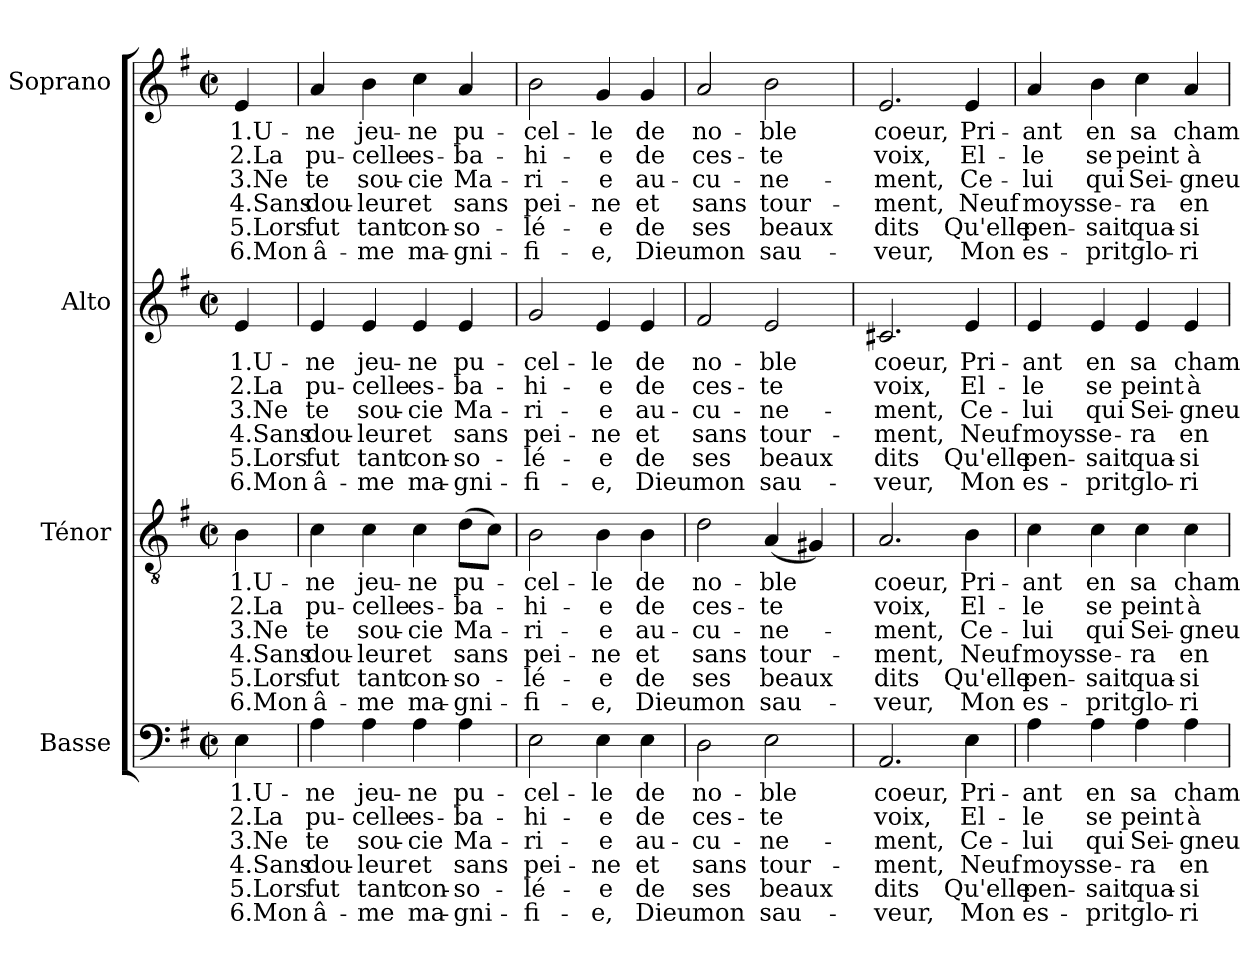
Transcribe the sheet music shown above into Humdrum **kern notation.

**kern	**text	**text	**text	**text	**text	**text	**kern	**text	**text	**text	**text	**text	**text	**kern	**text	**text	**text	**text	**text	**text	**kern	**text	**text	**text	**text	**text	**text
*part4	*part4	*part4	*part4	*part4	*part4	*part4	*part3	*part3	*part3	*part3	*part3	*part3	*part3	*part2	*part2	*part2	*part2	*part2	*part2	*part2	*part1	*part1	*part1	*part1	*part1	*part1	*part1
*staff4	*staff4	*staff4	*staff4	*staff4	*staff4	*staff4	*staff3	*staff3	*staff3	*staff3	*staff3	*staff3	*staff3	*staff2	*staff2	*staff2	*staff2	*staff2	*staff2	*staff2	*staff1	*staff1	*staff1	*staff1	*staff1	*staff1	*staff1
*I"Basse	*	*	*	*	*	*	*I"Ténor	*	*	*	*	*	*	*I"Alto	*	*	*	*	*	*	*I"Soprano	*	*	*	*	*	*
*I'B.	*	*	*	*	*	*	*I'T.	*	*	*	*	*	*	*I'A.	*	*	*	*	*	*	*I'S.	*	*	*	*	*	*
*clefF4	*	*	*	*	*	*	*clefGv2	*	*	*	*	*	*	*clefG2	*	*	*	*	*	*	*clefG2	*	*	*	*	*	*
*k[f#]	*	*	*	*	*	*	*k[f#]	*	*	*	*	*	*	*k[f#]	*	*	*	*	*	*	*k[f#]	*	*	*	*	*	*
*M2/2	*	*	*	*	*	*	*M2/2	*	*	*	*	*	*	*M2/2	*	*	*	*	*	*	*M2/2	*	*	*	*	*	*
*met(c|)	*	*	*	*	*	*	*met(c|)	*	*	*	*	*	*	*met(c|)	*	*	*	*	*	*	*met(c|)	*	*	*	*	*	*
=1	=1	=1	=1	=1	=1	=1	=1	=1	=1	=1	=1	=1	=1	=1	=1	=1	=1	=1	=1	=1	=1	=1	=1	=1	=1	=1	=1
!	!LO:LY:b	!LO:LY:b	!LO:LY:b	!LO:LY:b	!LO:LY:b	!LO:LY:b	!	!LO:LY:b	!LO:LY:b	!LO:LY:b	!LO:LY:b	!LO:LY:b	!LO:LY:b	!	!LO:LY:b	!LO:LY:b	!LO:LY:b	!LO:LY:b	!LO:LY:b	!LO:LY:b	!	!LO:LY:b	!LO:LY:b	!LO:LY:b	!LO:LY:b	!LO:LY:b	!LO:LY:b
4E\	1.U-	2.La	3.Ne	4.Sans	5.Lors	6.Mon	4B\	1.U-	2.La	3.Ne	4.Sans	5.Lors	6.Mon	4e/	1.U-	2.La	3.Ne	4.Sans	5.Lors	6.Mon	4e/	1.U-	2.La	3.Ne	4.Sans	5.Lors	6.Mon
=2	=2	=2	=2	=2	=2	=2	=2	=2	=2	=2	=2	=2	=2	=2	=2	=2	=2	=2	=2	=2	=2	=2	=2	=2	=2	=2	=2
!	!LO:LY:b	!LO:LY:b	!LO:LY:b	!LO:LY:b	!LO:LY:b	!LO:LY:b	!	!LO:LY:b	!LO:LY:b	!LO:LY:b	!LO:LY:b	!LO:LY:b	!LO:LY:b	!	!LO:LY:b	!LO:LY:b	!LO:LY:b	!LO:LY:b	!LO:LY:b	!LO:LY:b	!	!LO:LY:b	!LO:LY:b	!LO:LY:b	!LO:LY:b	!LO:LY:b	!LO:LY:b
4A\	-ne	pu-	te	dou-	fut	â-	4c\	-ne	pu-	te	dou-	fut	â-	4e/	-ne	pu-	te	dou-	fut	â-	4a/	-ne	pu-	te	dou-	fut	â-
!	!LO:LY:b	!LO:LY:b	!LO:LY:b	!LO:LY:b	!LO:LY:b	!LO:LY:b	!	!LO:LY:b	!LO:LY:b	!LO:LY:b	!LO:LY:b	!LO:LY:b	!LO:LY:b	!	!LO:LY:b	!LO:LY:b	!LO:LY:b	!LO:LY:b	!LO:LY:b	!LO:LY:b	!	!LO:LY:b	!LO:LY:b	!LO:LY:b	!LO:LY:b	!LO:LY:b	!LO:LY:b
4A\	jeu-	-celle	sou-	-leur	tant	-me	4c\	jeu-	-celle	sou-	-leur	tant	-me	4e/	jeu-	-celle	sou-	-leur	tant	-me	4b\	jeu-	-celle	sou-	-leur	tant	-me
!	!LO:LY:b	!LO:LY:b	!LO:LY:b	!LO:LY:b	!LO:LY:b	!LO:LY:b	!	!LO:LY:b	!LO:LY:b	!LO:LY:b	!LO:LY:b	!LO:LY:b	!LO:LY:b	!	!LO:LY:b	!LO:LY:b	!LO:LY:b	!LO:LY:b	!LO:LY:b	!LO:LY:b	!	!LO:LY:b	!LO:LY:b	!LO:LY:b	!LO:LY:b	!LO:LY:b	!LO:LY:b
4A\	-ne	es-	-cie	et	con-	ma-	4c\	-ne	es-	-cie	et	con-	ma-	4e/	-ne	es-	-cie	et	con-	ma-	4cc\	-ne	es-	-cie	et	con-	ma-
!	!LO:LY:b	!LO:LY:b	!LO:LY:b	!LO:LY:b	!LO:LY:b	!LO:LY:b	!	!LO:LY:b	!LO:LY:b	!LO:LY:b	!LO:LY:b	!LO:LY:b	!LO:LY:b	!	!LO:LY:b	!LO:LY:b	!LO:LY:b	!LO:LY:b	!LO:LY:b	!LO:LY:b	!	!LO:LY:b	!LO:LY:b	!LO:LY:b	!LO:LY:b	!LO:LY:b	!LO:LY:b
4A\	pu-	-ba-	Ma-	sans	-so-	-gni-	(8d\L	pu-	-ba-	Ma-	sans	-so-	-gni-	4e/	pu-	-ba-	Ma-	sans	-so-	-gni-	4a/	pu-	-ba-	Ma-	sans	-so-	-gni-
.	.	.	.	.	.	.	8c\J)	.	.	.	.	.	.	.	.	.	.	.	.	.	.	.	.	.	.	.	.
=3	=3	=3	=3	=3	=3	=3	=3	=3	=3	=3	=3	=3	=3	=3	=3	=3	=3	=3	=3	=3	=3	=3	=3	=3	=3	=3	=3
!	!LO:LY:b	!LO:LY:b	!LO:LY:b	!LO:LY:b	!LO:LY:b	!LO:LY:b	!	!LO:LY:b	!LO:LY:b	!LO:LY:b	!LO:LY:b	!LO:LY:b	!LO:LY:b	!	!LO:LY:b	!LO:LY:b	!LO:LY:b	!LO:LY:b	!LO:LY:b	!LO:LY:b	!	!LO:LY:b	!LO:LY:b	!LO:LY:b	!LO:LY:b	!LO:LY:b	!LO:LY:b
2E\	-cel-	-hi-	-ri-	pei-	-lé-	-fi-	2B\	-cel-	-hi-	-ri-	pei-	-lé-	-fi-	2g/	-cel-	-hi-	-ri-	pei-	-lé-	-fi-	2b\	-cel-	-hi-	-ri-	pei-	-lé-	-fi-
!	!LO:LY:b	!LO:LY:b	!LO:LY:b	!LO:LY:b	!LO:LY:b	!LO:LY:b	!	!LO:LY:b	!LO:LY:b	!LO:LY:b	!LO:LY:b	!LO:LY:b	!LO:LY:b	!	!LO:LY:b	!LO:LY:b	!LO:LY:b	!LO:LY:b	!LO:LY:b	!LO:LY:b	!	!LO:LY:b	!LO:LY:b	!LO:LY:b	!LO:LY:b	!LO:LY:b	!LO:LY:b
4E\	-le	-e	-e	-ne	-e	-e,	4B\	-le	-e	-e	-ne	-e	-e,	4e/	-le	-e	-e	-ne	-e	-e,	4g/	-le	-e	-e	-ne	-e	-e,
!	!LO:LY:b	!LO:LY:b	!LO:LY:b	!LO:LY:b	!LO:LY:b	!LO:LY:b	!	!LO:LY:b	!LO:LY:b	!LO:LY:b	!LO:LY:b	!LO:LY:b	!LO:LY:b	!	!LO:LY:b	!LO:LY:b	!LO:LY:b	!LO:LY:b	!LO:LY:b	!LO:LY:b	!	!LO:LY:b	!LO:LY:b	!LO:LY:b	!LO:LY:b	!LO:LY:b	!LO:LY:b
4E\	de	de	au-	et	de	Dieu	4B\	de	de	au-	et	de	Dieu	4e/	de	de	au-	et	de	Dieu	4g/	de	de	au-	et	de	Dieu
=4	=4	=4	=4	=4	=4	=4	=4	=4	=4	=4	=4	=4	=4	=4	=4	=4	=4	=4	=4	=4	=4	=4	=4	=4	=4	=4	=4
!	!LO:LY:b	!LO:LY:b	!LO:LY:b	!LO:LY:b	!LO:LY:b	!LO:LY:b	!	!LO:LY:b	!LO:LY:b	!LO:LY:b	!LO:LY:b	!LO:LY:b	!LO:LY:b	!	!LO:LY:b	!LO:LY:b	!LO:LY:b	!LO:LY:b	!LO:LY:b	!LO:LY:b	!	!LO:LY:b	!LO:LY:b	!LO:LY:b	!LO:LY:b	!LO:LY:b	!LO:LY:b
2D\	no-	ces-	-cu-	sans	ses	mon	2d\	no-	ces-	-cu-	sans	ses	mon	2f#/	no-	ces-	-cu-	sans	ses	mon	2a/	no-	ces-	-cu-	sans	ses	mon
!	!LO:LY:b	!LO:LY:b	!LO:LY:b	!LO:LY:b	!LO:LY:b	!LO:LY:b	!	!LO:LY:b	!LO:LY:b	!LO:LY:b	!LO:LY:b	!LO:LY:b	!LO:LY:b	!	!LO:LY:b	!LO:LY:b	!LO:LY:b	!LO:LY:b	!LO:LY:b	!LO:LY:b	!	!LO:LY:b	!LO:LY:b	!LO:LY:b	!LO:LY:b	!LO:LY:b	!LO:LY:b
2E\	-ble	-te	-ne-	tour-	beaux	sau-	(4A/	-ble	-te	-ne-	tour-	beaux	sau-	2e/	-ble	-te	-ne-	tour-	beaux	sau-	2b\	-ble	-te	-ne-	tour-	beaux	sau-
.	.	.	.	.	.	.	4G#X/)	.	.	.	.	.	.	.	.	.	.	.	.	.	.	.	.	.	.	.	.
=5	=5	=5	=5	=5	=5	=5	=5	=5	=5	=5	=5	=5	=5	=5	=5	=5	=5	=5	=5	=5	=5	=5	=5	=5	=5	=5	=5
!	!LO:LY:b	!LO:LY:b	!LO:LY:b	!LO:LY:b	!LO:LY:b	!LO:LY:b	!	!LO:LY:b	!LO:LY:b	!LO:LY:b	!LO:LY:b	!LO:LY:b	!LO:LY:b	!	!LO:LY:b	!LO:LY:b	!LO:LY:b	!LO:LY:b	!LO:LY:b	!LO:LY:b	!	!LO:LY:b	!LO:LY:b	!LO:LY:b	!LO:LY:b	!LO:LY:b	!LO:LY:b
2.AA/	coeur,	voix,	-ment,	-ment,	dits	-veur,	2.A/	coeur,	voix,	-ment,	-ment,	dits	-veur,	2.c#X/	coeur,	voix,	-ment,	-ment,	dits	-veur,	2.e/	coeur,	voix,	-ment,	-ment,	dits	-veur,
!	!LO:LY:b	!LO:LY:b	!LO:LY:b	!LO:LY:b	!LO:LY:b	!LO:LY:b	!	!LO:LY:b	!LO:LY:b	!LO:LY:b	!LO:LY:b	!LO:LY:b	!LO:LY:b	!	!LO:LY:b	!LO:LY:b	!LO:LY:b	!LO:LY:b	!LO:LY:b	!LO:LY:b	!	!LO:LY:b	!LO:LY:b	!LO:LY:b	!LO:LY:b	!LO:LY:b	!LO:LY:b
4E\	Pri-	El-	Ce-	Neuf	Qu'elle	Mon	4B\	Pri-	El-	Ce-	Neuf	Qu'elle	Mon	4e/	Pri-	El-	Ce-	Neuf	Qu'elle	Mon	4e/	Pri-	El-	Ce-	Neuf	Qu'elle	Mon
!!LO:PB:g=z
=6	=6	=6	=6	=6	=6	=6	=6	=6	=6	=6	=6	=6	=6	=6	=6	=6	=6	=6	=6	=6	=6	=6	=6	=6	=6	=6	=6
!	!LO:LY:b	!LO:LY:b	!LO:LY:b	!LO:LY:b	!LO:LY:b	!LO:LY:b	!	!LO:LY:b	!LO:LY:b	!LO:LY:b	!LO:LY:b	!LO:LY:b	!LO:LY:b	!	!LO:LY:b	!LO:LY:b	!LO:LY:b	!LO:LY:b	!LO:LY:b	!LO:LY:b	!	!LO:LY:b	!LO:LY:b	!LO:LY:b	!LO:LY:b	!LO:LY:b	!LO:LY:b
4A\	-ant	-le	-lui	moys	pen-	es-	4c\	-ant	-le	-lui	moys	pen-	es-	4e/	-ant	-le	-lui	moys	pen-	es-	4a/	-ant	-le	-lui	moys	pen-	es-
!	!LO:LY:b	!LO:LY:b	!LO:LY:b	!LO:LY:b	!LO:LY:b	!LO:LY:b	!	!LO:LY:b	!LO:LY:b	!LO:LY:b	!LO:LY:b	!LO:LY:b	!LO:LY:b	!	!LO:LY:b	!LO:LY:b	!LO:LY:b	!LO:LY:b	!LO:LY:b	!LO:LY:b	!	!LO:LY:b	!LO:LY:b	!LO:LY:b	!LO:LY:b	!LO:LY:b	!LO:LY:b
4A\	en	se	qui	se-	-sait	-prit	4c\	en	se	qui	se-	-sait	-prit	4e/	en	se	qui	se-	-sait	-prit	4b\	en	se	qui	se-	-sait	-prit
!	!LO:LY:b	!LO:LY:b	!LO:LY:b	!LO:LY:b	!LO:LY:b	!LO:LY:b	!	!LO:LY:b	!LO:LY:b	!LO:LY:b	!LO:LY:b	!LO:LY:b	!LO:LY:b	!	!LO:LY:b	!LO:LY:b	!LO:LY:b	!LO:LY:b	!LO:LY:b	!LO:LY:b	!	!LO:LY:b	!LO:LY:b	!LO:LY:b	!LO:LY:b	!LO:LY:b	!LO:LY:b
4A\	sa	peint	Sei-	-ra	qua-	glo-	4c\	sa	peint	Sei-	-ra	qua-	glo-	4e/	sa	peint	Sei-	-ra	qua-	glo-	4cc\	sa	peint	Sei-	-ra	qua-	glo-
!	!LO:LY:b	!LO:LY:b	!LO:LY:b	!LO:LY:b	!LO:LY:b	!LO:LY:b	!	!LO:LY:b	!LO:LY:b	!LO:LY:b	!LO:LY:b	!LO:LY:b	!LO:LY:b	!	!LO:LY:b	!LO:LY:b	!LO:LY:b	!LO:LY:b	!LO:LY:b	!LO:LY:b	!	!LO:LY:b	!LO:LY:b	!LO:LY:b	!LO:LY:b	!LO:LY:b	!LO:LY:b
4A\	cham-	à	-gneu-	en-	-si	-ri-	4c\	cham-	à	-gneu-	en-	-si	-ri-	4e/	cham-	à	-gneu-	en-	-si	-ri-	4a/	cham-	à	-gneu-	en-	-si	-ri-
=	=	=	=	=	=	=	=	=	=	=	=	=	=	=	=	=	=	=	=	=	=	=	=	=	=	=	=
*-	*-	*-	*-	*-	*-	*-	*-	*-	*-	*-	*-	*-	*-	*-	*-	*-	*-	*-	*-	*-	*-	*-	*-	*-	*-	*-	*-
